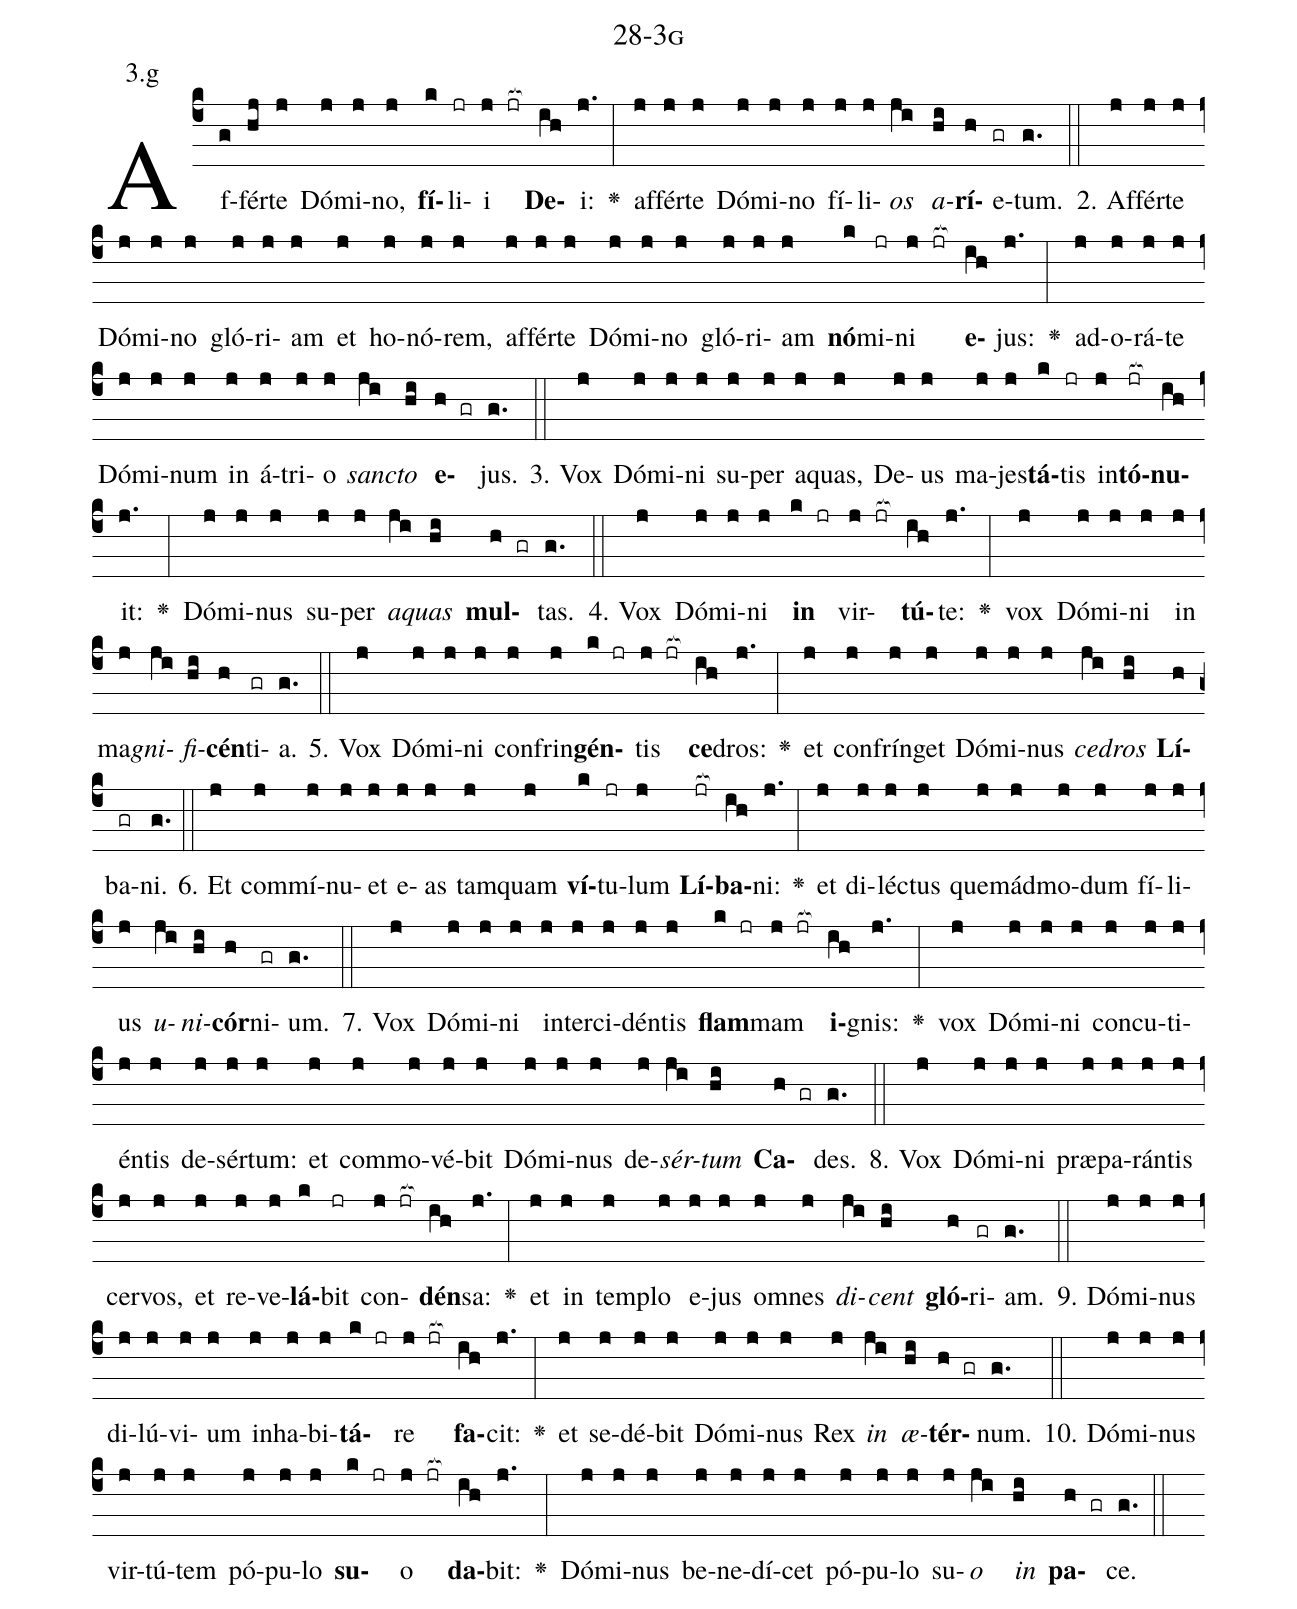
name: 28-3g;
annotation: 3.g;
%%
(c4)Af(g)fér(hj)te(j) Dó(j)mi(j)no,(j) <b>fí</b>(k)li(jr)i(j jr[ocb:1{]) <b>De</b>(ih[ocb:0}])i:(j.) <v>\greheightstar</v>(:) af(j)fér(j)te(j) Dó(j)mi(j)no(j) fí(j)li(j)<i>os</i>(ji) <i>a</i>(hi)<b>rí</b>(h)e(gr)tum.(g.) (::)
2. Af(j)fér(j)te(j) Dó(j)mi(j)no(j) gló(j)ri(j)am(j) et(j) ho(j)nó(j)rem,(j) af(j)fér(j)te(j) Dó(j)mi(j)no(j) gló(j)ri(j)am(j) <b>nó</b>(k)mi(jr)ni(j jr[ocb:1{]) <b>e</b>(ih[ocb:0}])jus:(j.) <v>\greheightstar</v>(:) ad(j)o(j)rá(j)te(j) Dó(j)mi(j)num(j) in(j) á(j)tri(j)o(j) <i>sanc</i>(ji)<i>to</i>(hi) <b>e</b>(h gr)jus.(g.) (::)
3. Vox(j) Dó(j)mi(j)ni(j) su(j)per(j) a(j)quas,(j) De(j)us(j) ma(j)jes(j)<b>tá</b>(k)tis(jr) in(j)<b>tó</b>(jr[ocb:1{])<b>nu</b>(ih[ocb:0}])it:(j.) <v>\greheightstar</v>(:) Dó(j)mi(j)nus(j) su(j)per(j) <i>a</i>(ji)<i>quas</i>(hi) <b>mul</b>(h gr)tas.(g.) (::)
4. Vox(j) Dó(j)mi(j)ni(j) <b>in</b>(k jr) vir(j jr[ocb:1{])<b>tú</b>(ih[ocb:0}])te:(j.) <v>\greheightstar</v>(:) vox(j) Dó(j)mi(j)ni(j) in(j) ma(j)<i>gni</i>(ji)<i>fi</i>(hi)<b>cén</b>(h)ti(gr)a.(g.) (::)
5. Vox(j) Dó(j)mi(j)ni(j) con(j)frin(j)<b>gén</b>(k jr)tis(j jr[ocb:1{]) <b>ce</b>(ih[ocb:0}])dros:(j.) <v>\greheightstar</v>(:) et(j) con(j)frín(j)get(j) Dó(j)mi(j)nus(j) <i>ce</i>(ji)<i>dros</i>(hi) <b>Lí</b>(h)ba(gr)ni.(g.) (::)
6. Et(j) com(j)mí(j)nu(j)et(j) e(j)as(j) tam(j)quam(j) <b>ví</b>(k)tu(jr)lum(j) <b>Lí</b>(jr[ocb:1{])<b>ba</b>(ih[ocb:0}])ni:(j.) <v>\greheightstar</v>(:) et(j) di(j)léc(j)tus(j) quem(j)ád(j)mo(j)dum(j) fí(j)li(j)us(j) <i>u</i>(ji)<i>ni</i>(hi)<b>cór</b>(h)ni(gr)um.(g.) (::)
7. Vox(j) Dó(j)mi(j)ni(j) in(j)ter(j)ci(j)dén(j)tis(j) <b>flam</b>(k jr)mam(j jr[ocb:1{]) <b>i</b>(ih[ocb:0}])gnis:(j.) <v>\greheightstar</v>(:) vox(j) Dó(j)mi(j)ni(j) con(j)cu(j)ti(j)én(j)tis(j) de(j)sér(j)tum:(j) et(j) com(j)mo(j)vé(j)bit(j) Dó(j)mi(j)nus(j) de(j)<i>sér</i>(ji)<i>tum</i>(hi) <b>Ca</b>(h gr)des.(g.) (::)
8. Vox(j) Dó(j)mi(j)ni(j) præ(j)pa(j)rán(j)tis(j) cer(j)vos,(j) et(j) re(j)ve(j)<b>lá</b>(k)bit(jr) con(j jr[ocb:1{])<b>dén</b>(ih[ocb:0}])sa:(j.) <v>\greheightstar</v>(:) et(j) in(j) tem(j)plo(j) e(j)jus(j) om(j)nes(j) <i>di</i>(ji)<i>cent</i>(hi) <b>gló</b>(h)ri(gr)am.(g.) (::)
9. Dó(j)mi(j)nus(j) di(j)lú(j)vi(j)um(j) in(j)ha(j)bi(j)<b>tá</b>(k jr)re(j jr[ocb:1{]) <b>fa</b>(ih[ocb:0}])cit:(j.) <v>\greheightstar</v>(:) et(j) se(j)dé(j)bit(j) Dó(j)mi(j)nus(j) Rex(j) <i>in</i>(ji) <i>æ</i>(hi)<b>tér</b>(h gr)num.(g.) (::)
10. Dó(j)mi(j)nus(j) vir(j)tú(j)tem(j) pó(j)pu(j)lo(j) <b>su</b>(k jr)o(j jr[ocb:1{]) <b>da</b>(ih[ocb:0}])bit:(j.) <v>\greheightstar</v>(:) Dó(j)mi(j)nus(j) be(j)ne(j)dí(j)cet(j) pó(j)pu(j)lo(j) su(j)<i>o</i>(ji) <i>in</i>(hi) <b>pa</b>(h gr)ce.(g.) (::)
